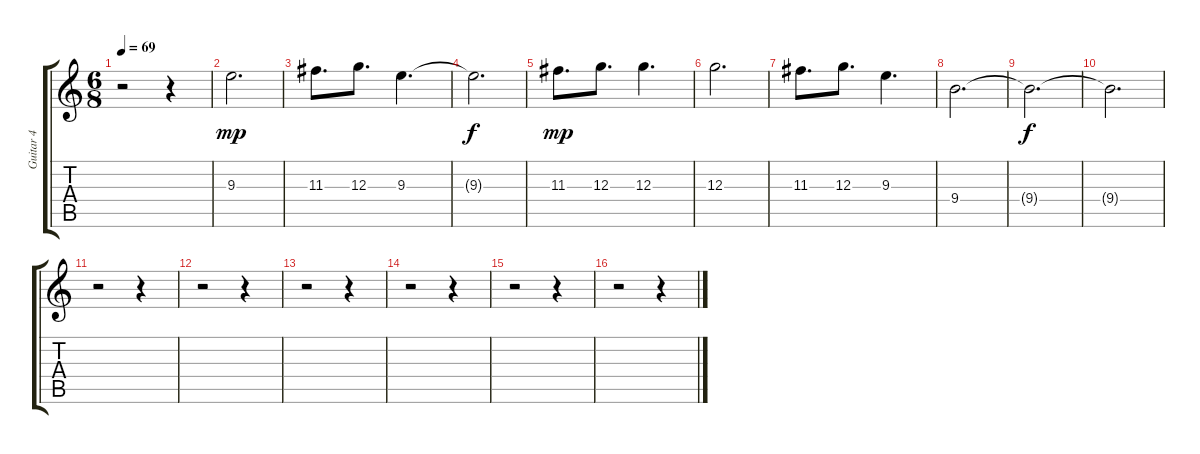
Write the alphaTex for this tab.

\track ("Guitar 4" "Guitar 4") {instrument distortionguitar}
\staff {score tabs}
\tuning (E4 B3 G3 D3 A2 E2) {hide}
\ts (6 8)
\tempo 69
\clef g2
\ks c
r.2{dy mp} r.4 |
9.3.2{d} |
11.3.8{d} 12.3.8{d} 9.3.4{d} |
9.3{t}.2{d dy f} |
11.3.8{d dy mp} 12.3.8{d} 12.3.4{d} |
12.3.2{d} |
11.3.8{d} 12.3.8{d} 9.3.4{d} |
9.4.2{d} |
9.4{t}.2{d dy f} |
9.4{t}.2{d} |
r.2 r.4 |
r.2 r.4 |
r.2 r.4 |
r.2 r.4 |
r.2 r.4 |
r.2 r.4
